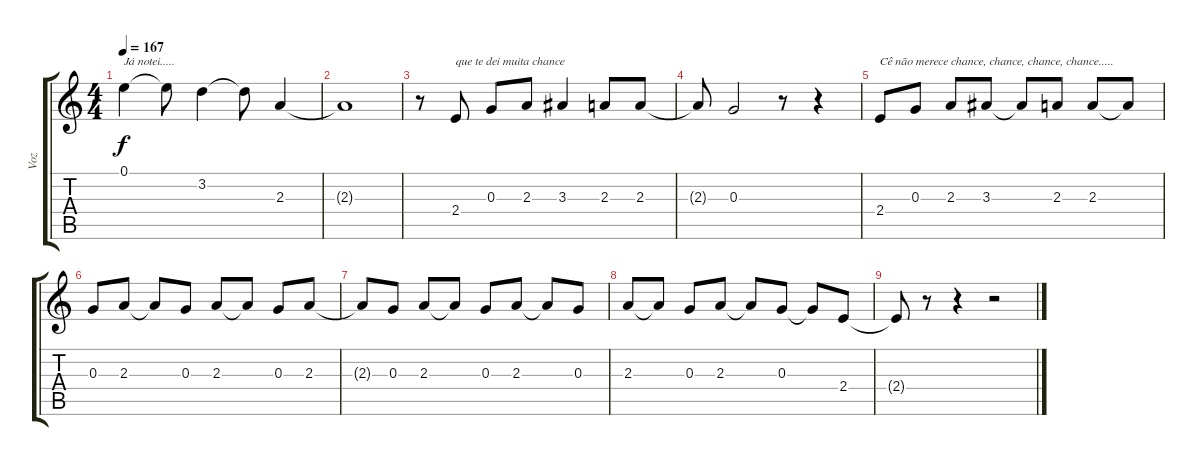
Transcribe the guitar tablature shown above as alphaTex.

\track ("Voz" "Voz") {instrument distortionguitar}
\staff {score tabs}
\tuning (E4 B3 G3 D3 A2 E2) {hide}
\ts (4 4)
\tempo 167
\clef g2
\ks c
0.1.4{txt "Já notei....." dy f} 0.1{t}.8 3.2.4 3.2{t}.8 2.3.4 |
2.3{t}.1 |
r.8 2.4.8{txt "que te dei muita chance"} 0.3.8 2.3.8 3.3.4 2.3.8 2.3.8 |
2.3{t}.8 0.3.2 r.8 r.4 |
2.4.8{txt "Cê não merece chance, chance, chance, chance....."} 0.3.8 2.3.8 3.3.8 3.3{t}.8 2.3.8 2.3.8 2.3{t}.8 |
0.3.8 2.3.8 2.3{t}.8 0.3.8 2.3.8 2.3{t}.8 0.3.8 2.3.8 |
2.3{t}.8 0.3.8 2.3.8 2.3{t}.8 0.3.8 2.3.8 2.3{t}.8 0.3.8 |
2.3.8 2.3{t}.8 0.3.8 2.3.8 2.3{t}.8 0.3.8 0.3{t}.8 2.4.8 |
2.4{t}.8 r.8 r.4 r.2
